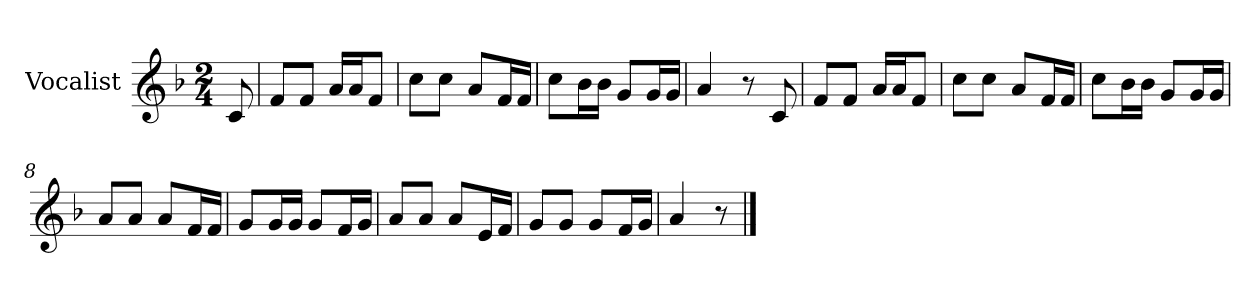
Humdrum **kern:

**kern
*part1
*staff1
*I"Vocalist
*k[b-]
*F:
*M2/4
=
8c
=1
8fL
8fJ
16aLL
16aJ
8fJ
=2
8ccL
8ccJ
8aL
16fL
16fJJ
=3
8ccL
16b-L
16b-JJ
8gL
16gL
16gJJ
=4
4a
8r
8c
=5
8fL
8fJ
16aLL
16aJ
8fJ
=6
8ccL
8ccJ
8aL
16fL
16fJJ
=7
8ccL
16b-L
16b-JJ
8gL
16gL
16gJJ
=8
8aL
8aJ
8aL
16fL
16fJJ
=9
8gL
16gL
16gJJ
8gL
16fL
16gJJ
=10
8aL
8aJ
8aL
16eL
16fJJ
=11
8gL
8gJ
8gL
16fL
16gJJ
=12
4a
8r
==
*-
